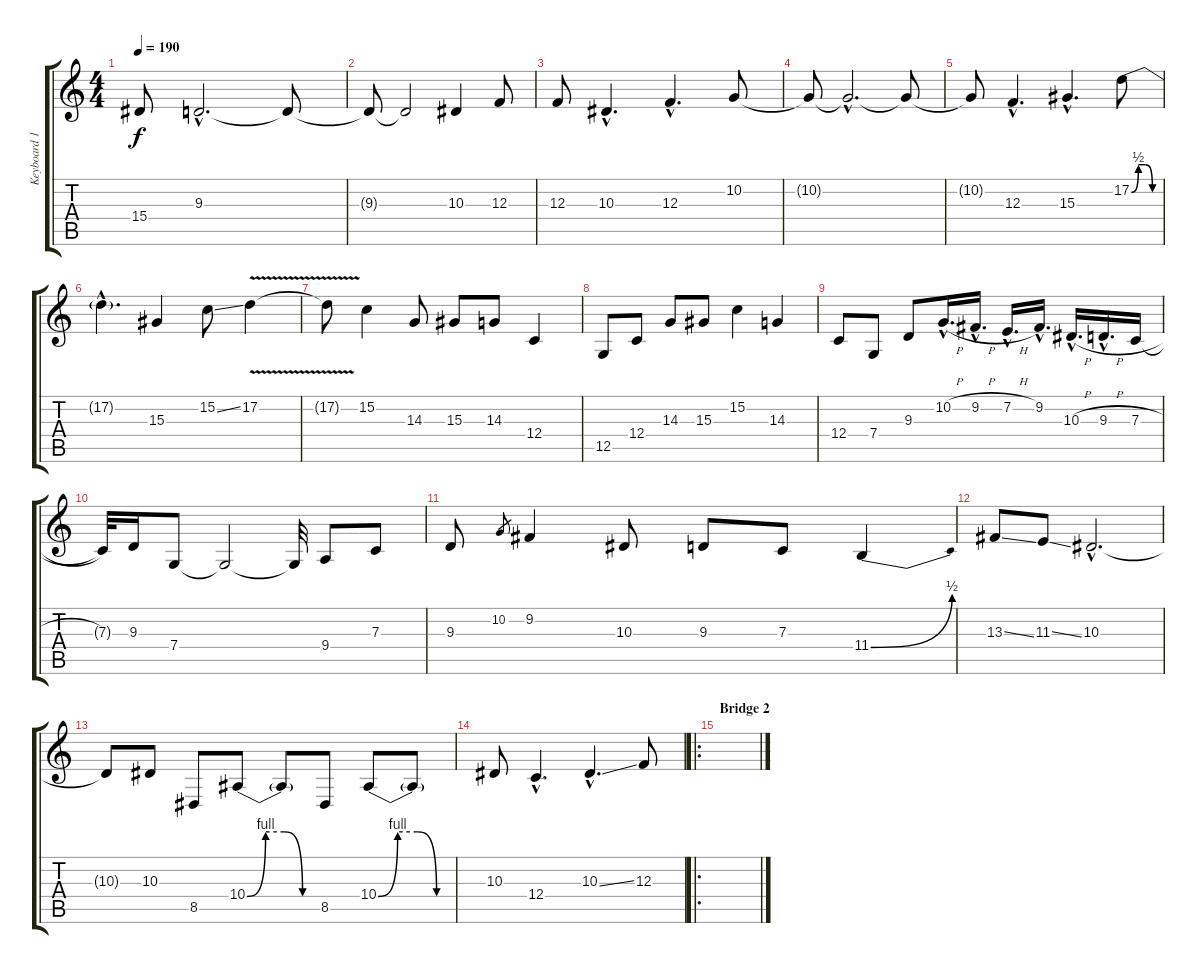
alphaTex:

\track ("Keyboard 1" "Keyboard 1") {instrument pad4choir}
\staff {score tabs}
\tuning (D4 A3 F3 C3 G2 C2) {hide}
\ts (4 4)
\tempo 190
\clef g2
\ks c
15.4{t}.8{dy f} 9.3{hac}.2{d} 9.3{t}.8 |
9.3{t}.8 9.3{t}.2 10.3.4 12.3.8 |
12.3.8 10.3{hac}.4{d} 12.3{hac}.4{d} 10.2.8 |
10.2{t}.8 10.2{hac t}.2{d} 10.2{t}.8 |
10.2{t}.8 12.3{hac}.4{d} 15.3{hac}.4{d} 17.2{be (custom 0 0 15 2 30 2 45 0 60 0)}.8 |
17.2{hac t}.4{d} 15.3.4 15.2{ss}.8 17.2{v}.4 |
17.2{t}.8 15.2.4 14.3.8 15.3.8 14.3.8 12.4.4 |
12.5.8 12.4.8 14.3.8 15.3.8 15.2.4 14.3.4 |
12.4.8 7.4.8 9.3.8 10.2{h hac}.16{d} 9.2{h hac}.16{d} 7.2{h hac}.16{d} 9.2{hac}.16{d} 10.3{h hac}.16{d} 9.3{h hac}.16{d} 7.3{h}.16 |
7.3{t}.32 9.3.16 7.4.8 7.4{t}.2 7.4{t}.32 9.4.8 7.3.8 |
9.3.8 10.2.8{gr} 9.2.4 10.3.8 9.3.8 7.3.8 11.4{be (bend 0 0 60 2)}.4 |
13.3{ss}.8 11.3{ss}.8 10.3{hac}.2{d} |
10.3{t}.8 10.3.8 8.5.8 10.4{be (custom 0 0 15 4 30 4 45 0 60 0)}.8 10.4{t}.8 8.5.8 10.4{be (custom 0 0 15 4 30 4 45 0 60 0)}.8 10.4{t}.8 |
10.3.8 12.4{hac}.4{d} 10.3{ss hac}.4{d} 12.3.8 |
\ro
\section ("" "Bridge 2")
